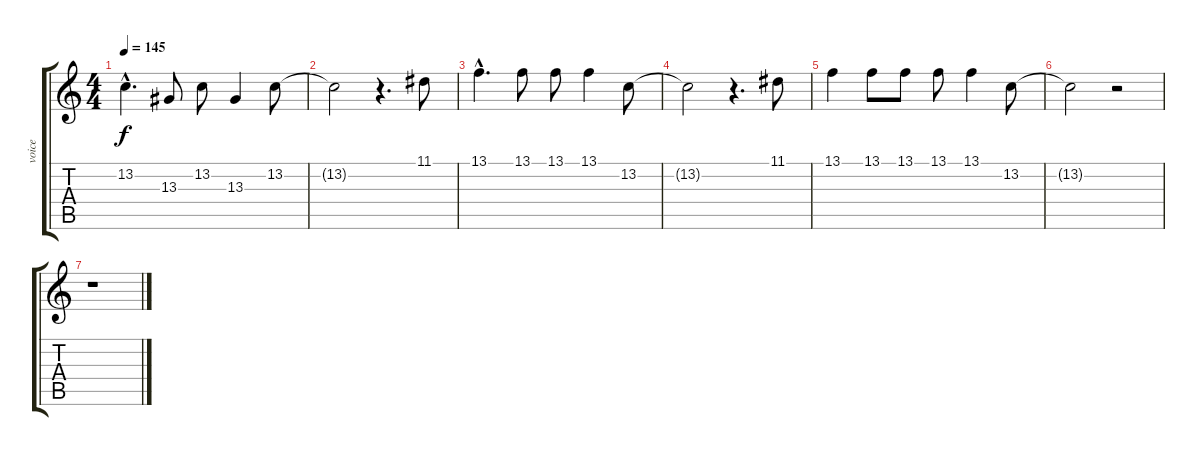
\track ("voice" "voice") {instrument lead6voice}
\staff {score tabs}
\tuning (E4 B3 G3 D3 A2 E2) {hide}
\ts (4 4)
\tempo 145
\clef g2
\ks c
13.2{hac}.4{d dy f volume 11} 13.3.8{volume 10} 13.2.8{volume 10} 13.3.4{volume 10} 13.2.8{volume 10} |
13.2{t}.2 r.4{d} 11.1.8{volume 8} |
13.1{hac}.4{d volume 8} 13.1.8{volume 7} 13.1.8{volume 7} 13.1.4{volume 6} 13.2.8{volume 6} |
13.2{t}.2 r.4{d} 11.1.8{volume 4} |
13.1.4{volume 4} 13.1.8{volume 3} 13.1.8{volume 3} 13.1.8{volume 3} 13.1.4{volume 3} 13.2.8{volume 2} |
13.2{t}.2 r.2 |
r.1
